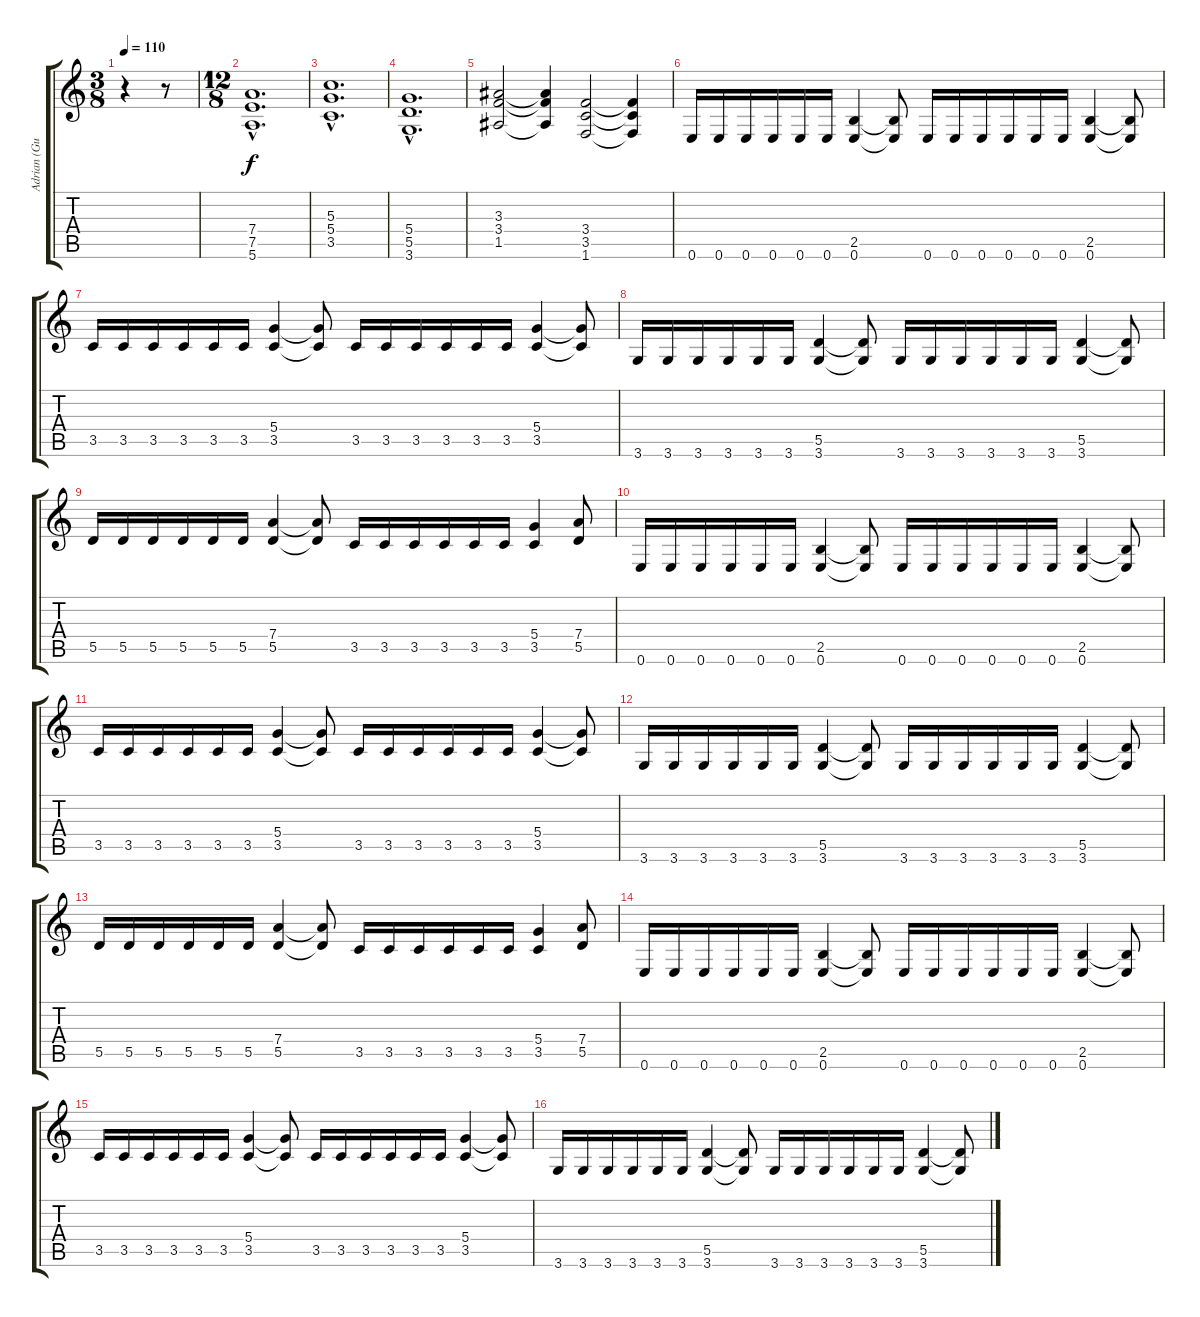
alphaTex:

\track ("Adrian (Guitar 2)" "Adrian (Gu") {instrument distortionguitar}
\staff {score tabs}
\tuning (E4 B3 G3 D3 A2 E2) {hide}
\ts (3 8)
\tempo 110
\clef g2
\ks c
r.4{dy mp volume 9} r.8 |
\ts (12 8)
(7.4{hac} 7.5{hac} 5.6{hac}).1{d dy f} |
(5.3{hac} 5.4{hac} 3.5{hac}).1{d} |
(5.4{hac} 5.5{hac} 3.6{hac}).1{d} |
(3.3 3.4 1.5).2 (3.3{t} 3.4{t} 1.5{t}).4 (3.4 3.5 1.6).2 (3.4{t} 3.5{t} 1.6{t}).4 |
0.6.16 0.6.16 0.6.16 0.6.16 0.6.16 0.6.16 (2.5 0.6).4 (2.5{t} 0.6{t}).8 0.6.16 0.6.16 0.6.16 0.6.16 0.6.16 0.6.16 (2.5 0.6).4 (2.5{t} 0.6{t}).8 |
3.5.16 3.5.16 3.5.16 3.5.16 3.5.16 3.5.16 (5.4 3.5).4 (5.4{t} 3.5{t}).8 3.5.16 3.5.16 3.5.16 3.5.16 3.5.16 3.5.16 (5.4 3.5).4 (5.4{t} 3.5{t}).8 |
3.6.16 3.6.16 3.6.16 3.6.16 3.6.16 3.6.16 (5.5 3.6).4 (5.5{t} 3.6{t}).8 3.6.16 3.6.16 3.6.16 3.6.16 3.6.16 3.6.16 (5.5 3.6).4 (5.5{t} 3.6{t}).8 |
5.5.16 5.5.16 5.5.16 5.5.16 5.5.16 5.5.16 (7.4 5.5).4 (7.4{t} 5.5{t}).8 3.5.16 3.5.16 3.5.16 3.5.16 3.5.16 3.5.16 (5.4 3.5).4 (7.4 5.5).8 |
0.6.16 0.6.16 0.6.16 0.6.16 0.6.16 0.6.16 (2.5 0.6).4 (2.5{t} 0.6{t}).8 0.6.16 0.6.16 0.6.16 0.6.16 0.6.16 0.6.16 (2.5 0.6).4 (2.5{t} 0.6{t}).8 |
3.5.16 3.5.16 3.5.16 3.5.16 3.5.16 3.5.16 (5.4 3.5).4 (5.4{t} 3.5{t}).8 3.5.16 3.5.16 3.5.16 3.5.16 3.5.16 3.5.16 (5.4 3.5).4 (5.4{t} 3.5{t}).8 |
3.6.16 3.6.16 3.6.16 3.6.16 3.6.16 3.6.16 (5.5 3.6).4 (5.5{t} 3.6{t}).8 3.6.16 3.6.16 3.6.16 3.6.16 3.6.16 3.6.16 (5.5 3.6).4 (5.5{t} 3.6{t}).8 |
5.5.16 5.5.16 5.5.16 5.5.16 5.5.16 5.5.16 (7.4 5.5).4 (7.4{t} 5.5{t}).8 3.5.16 3.5.16 3.5.16 3.5.16 3.5.16 3.5.16 (5.4 3.5).4 (7.4 5.5).8 |
0.6.16 0.6.16 0.6.16 0.6.16 0.6.16 0.6.16 (2.5 0.6).4 (2.5{t} 0.6{t}).8 0.6.16 0.6.16 0.6.16 0.6.16 0.6.16 0.6.16 (2.5 0.6).4 (2.5{t} 0.6{t}).8 |
3.5.16 3.5.16 3.5.16 3.5.16 3.5.16 3.5.16 (5.4 3.5).4 (5.4{t} 3.5{t}).8 3.5.16 3.5.16 3.5.16 3.5.16 3.5.16 3.5.16 (5.4 3.5).4 (5.4{t} 3.5{t}).8 |
3.6.16 3.6.16 3.6.16 3.6.16 3.6.16 3.6.16 (5.5 3.6).4 (5.5{t} 3.6{t}).8 3.6.16 3.6.16 3.6.16 3.6.16 3.6.16 3.6.16 (5.5 3.6).4 (5.5{t} 3.6{t}).8
